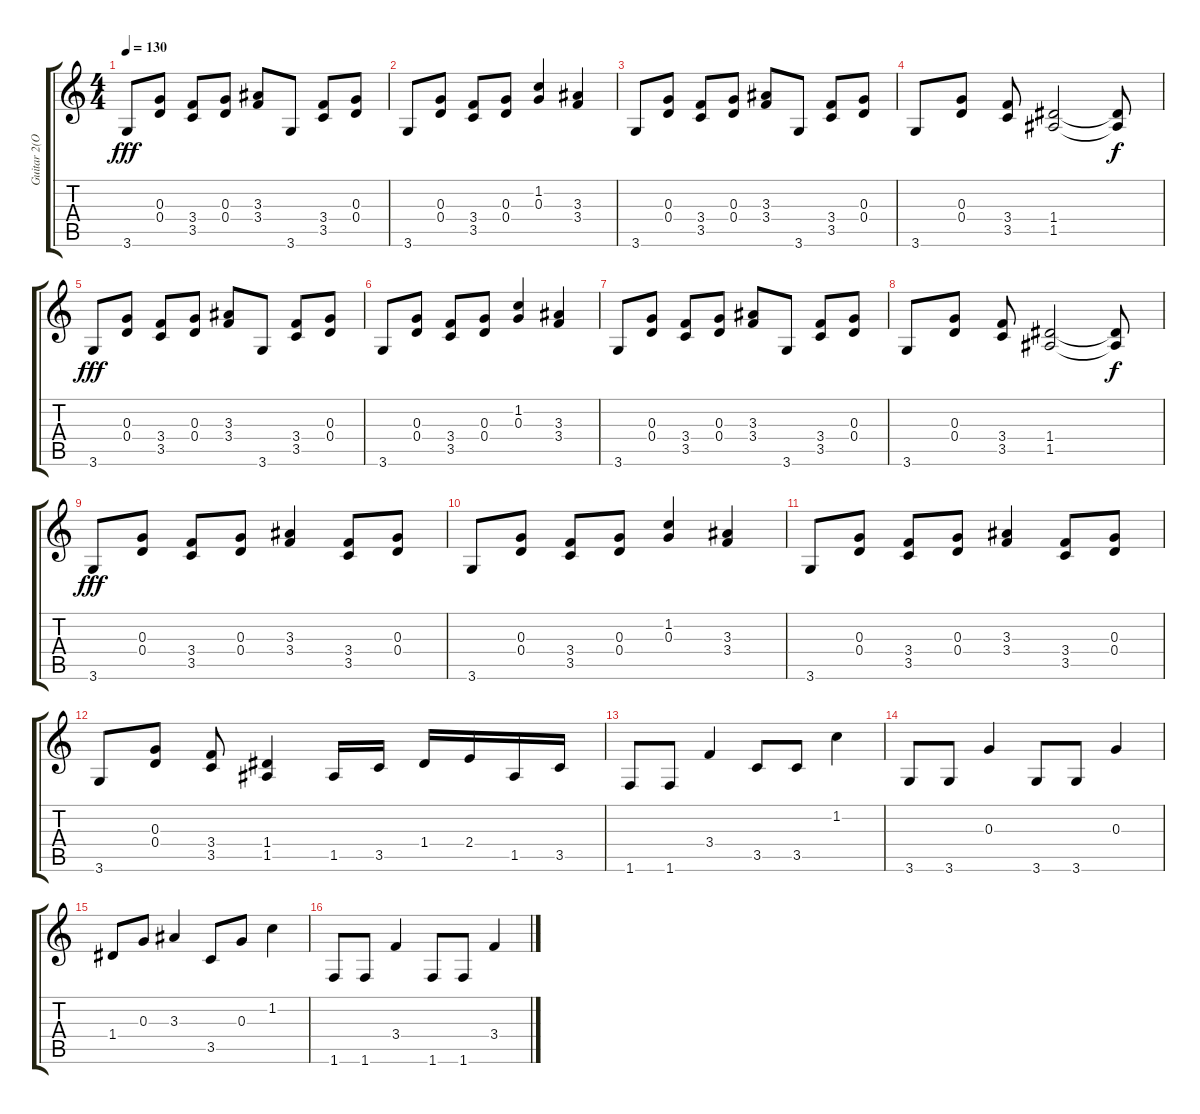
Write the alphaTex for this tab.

\track ("Guitar 2(Overdriven)" "Guitar 2(O") {instrument overdrivenguitar}
\staff {score tabs}
\tuning (E4 B3 G3 D3 A2 E2) {hide}
\ts (4 4)
\tempo 130
\clef g2
\ks c
3.6.8{dy fff instrument overdrivenguitar} (0.3 0.4).8 (3.4 3.5).8 (0.3 0.4).8 (3.3 3.4).8 3.6.8 (3.4 3.5).8 (0.3 0.4).8 |
3.6.8 (0.3 0.4).8 (3.4 3.5).8 (0.3 0.4).8 (1.2 0.3).4 (3.3 3.4).4 |
3.6.8 (0.3 0.4).8 (3.4 3.5).8 (0.3 0.4).8 (3.3 3.4).8 3.6.8 (3.4 3.5).8 (0.3 0.4).8 |
3.6.8 (0.3 0.4).8 (3.4 3.5).8 (1.4 1.5).2 (1.4{t} 1.5{t}).8{dy f} |
3.6.8{dy fff} (0.3 0.4).8 (3.4 3.5).8 (0.3 0.4).8 (3.3 3.4).8 3.6.8 (3.4 3.5).8 (0.3 0.4).8 |
3.6.8 (0.3 0.4).8 (3.4 3.5).8 (0.3 0.4).8 (1.2 0.3).4 (3.3 3.4).4 |
3.6.8 (0.3 0.4).8 (3.4 3.5).8 (0.3 0.4).8 (3.3 3.4).8 3.6.8 (3.4 3.5).8 (0.3 0.4).8 |
3.6.8 (0.3 0.4).8 (3.4 3.5).8 (1.4 1.5).2 (1.4{t} 1.5{t}).8{dy f} |
3.6.8{dy fff} (0.3 0.4).8 (3.4 3.5).8 (0.3 0.4).8 (3.3 3.4).4 (3.4 3.5).8 (0.3 0.4).8 |
3.6.8 (0.3 0.4).8 (3.4 3.5).8 (0.3 0.4).8 (1.2 0.3).4 (3.3 3.4).4 |
3.6.8 (0.3 0.4).8 (3.4 3.5).8 (0.3 0.4).8 (3.3 3.4).4 (3.4 3.5).8 (0.3 0.4).8 |
3.6.8 (0.3 0.4).8 (3.4 3.5).8 (1.4 1.5).4 1.5.16 3.5.16 1.4.16 2.4.16 1.5.16 3.5.16 |
1.6.8 1.6.8 3.4.4 3.5.8 3.5.8 1.2.4 |
3.6.8 3.6.8 0.3.4 3.6.8 3.6.8 0.3.4 |
1.4.8 0.3.8 3.3.4 3.5.8 0.3.8 1.2.4 |
1.6.8 1.6.8 3.4.4 1.6.8 1.6.8 3.4.4
